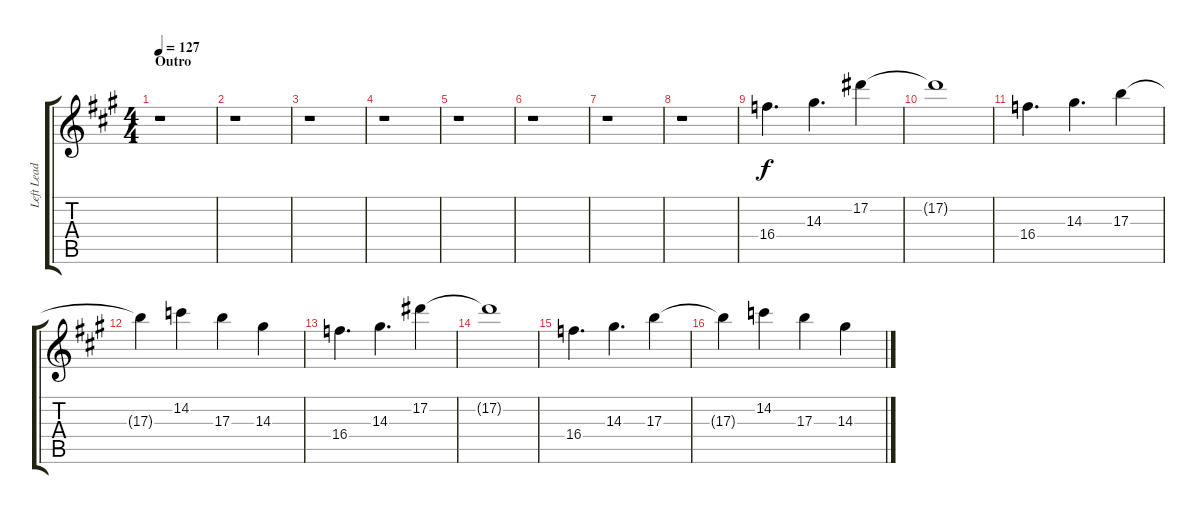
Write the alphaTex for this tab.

\track ("Left Lead Guitar" "Left Lead ") {instrument overdrivenguitar}
\staff {score tabs}
\tuning (Eb4 Bb3 Gb3 Db3 Ab2 Eb2) {hide}
\ts (4 4)
\section ("" "Outro")
\tempo 127
\clef g2
\ks a
r.1{dy f} |
r.1 |
r.1 |
r.1 |
r.1 |
r.1 |
r.1 |
r.1 |
16.4.4{d} 14.3.4{d} 17.2.4 |
17.2{t}.1 |
16.4.4{d} 14.3.4{d} 17.3.4 |
17.3{t}.4 14.2.4 17.3.4 14.3.4 |
16.4.4{d} 14.3.4{d} 17.2.4 |
17.2{t}.1 |
16.4.4{d} 14.3.4{d} 17.3.4 |
17.3{t}.4 14.2.4 17.3.4 14.3.4
